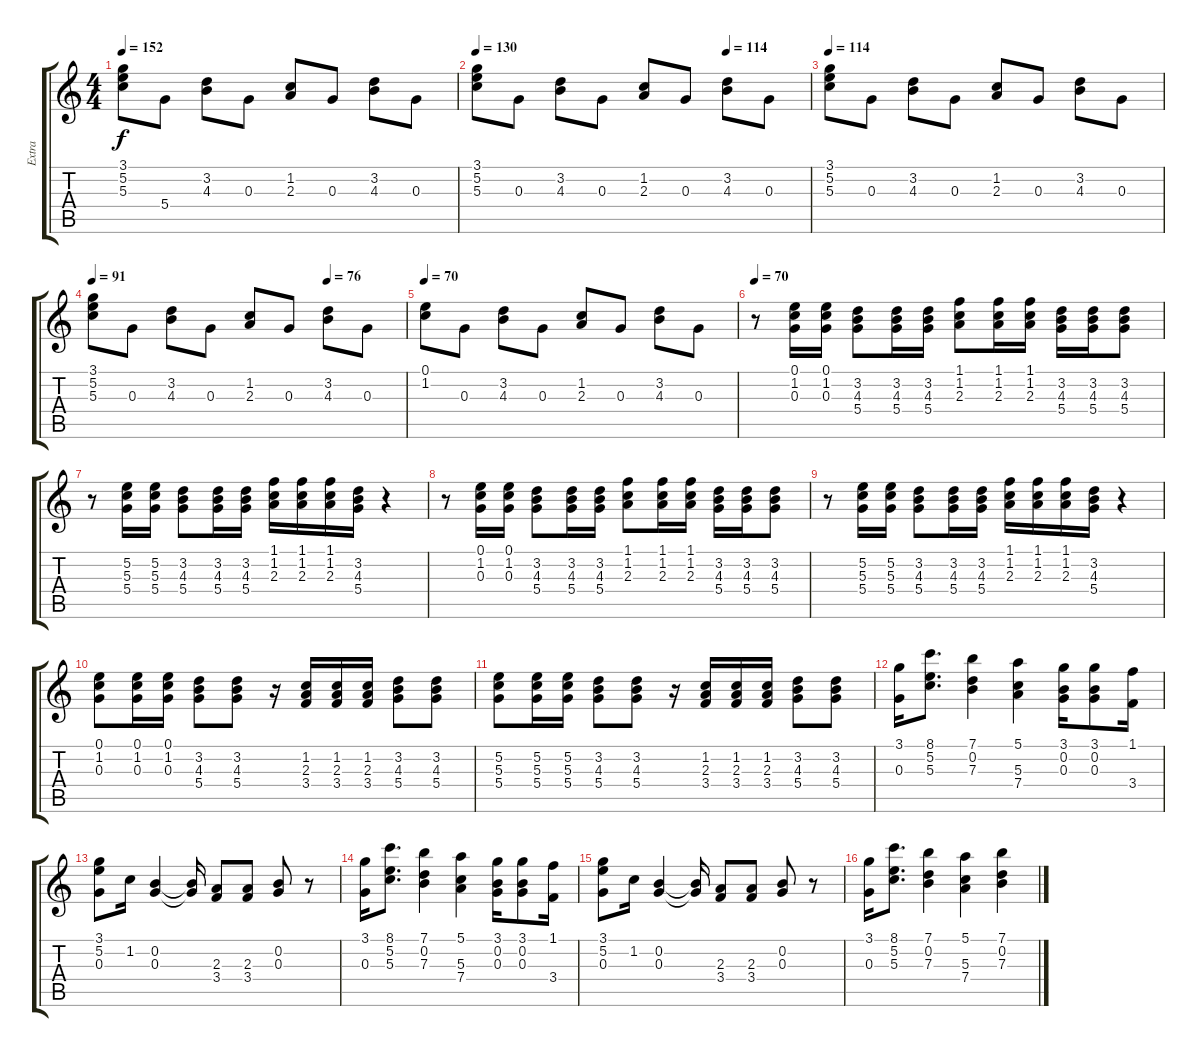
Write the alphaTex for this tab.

\track ("Extra" "Extra") {instrument acousticguitarsteel}
\staff {score tabs}
\tuning (E4 B3 G3 D3 A2 E2) {hide}
\ts (4 4)
\tempo 152
\clef g2
\ks c
(3.1 5.2 5.3).8{dy f} 5.4.8 (3.2 4.3).8 0.3.8 (1.2 2.3).8 0.3.8 (3.2 4.3).8 0.3.8 |
\tempo 130
\tempo (114 0.75)
(3.1 5.2 5.3).8 0.3.8 (3.2 4.3).8 0.3.8 (1.2 2.3).8 0.3.8 (3.2 4.3).8 0.3.8 |
\tempo 114
(3.1 5.2 5.3).8 0.3.8 (3.2 4.3).8 0.3.8 (1.2 2.3).8 0.3.8 (3.2 4.3).8 0.3.8 |
\tempo 91
\tempo (76 0.75)
(3.1 5.2 5.3).8 0.3.8 (3.2 4.3).8 0.3.8 (1.2 2.3).8 0.3.8 (3.2 4.3).8 0.3.8 |
\tempo 70
(0.1 1.2).8 0.3.8 (3.2 4.3).8 0.3.8 (1.2 2.3).8 0.3.8 (3.2 4.3).8 0.3.8 |
\tempo 70
r.8 (0.1 1.2 0.3).16 (0.1 1.2 0.3).16 (3.2 4.3 5.4).8 (3.2 4.3 5.4).16 (3.2 4.3 5.4).16 (1.1 1.2 2.3).8 (1.1 1.2 2.3).16 (1.1 1.2 2.3).16 (3.2 4.3 5.4).16 (3.2 4.3 5.4).16 (3.2 4.3 5.4).8 |
r.8 (5.2 5.3 5.4).16 (5.2 5.3 5.4).16 (3.2 4.3 5.4).8 (3.2 4.3 5.4).16 (3.2 4.3 5.4).16 (1.1 1.2 2.3).16 (1.1 1.2 2.3).16 (1.1 1.2 2.3).16 (3.2 4.3 5.4).16 r.4 |
r.8 (0.1 1.2 0.3).16 (0.1 1.2 0.3).16 (3.2 4.3 5.4).8 (3.2 4.3 5.4).16 (3.2 4.3 5.4).16 (1.1 1.2 2.3).8 (1.1 1.2 2.3).16 (1.1 1.2 2.3).16 (3.2 4.3 5.4).16 (3.2 4.3 5.4).16 (3.2 4.3 5.4).8 |
r.8 (5.2 5.3 5.4).16 (5.2 5.3 5.4).16 (3.2 4.3 5.4).8 (3.2 4.3 5.4).16 (3.2 4.3 5.4).16 (1.1 1.2 2.3).16 (1.1 1.2 2.3).16 (1.1 1.2 2.3).16 (3.2 4.3 5.4).16 r.4 |
(0.1 1.2 0.3).8 (0.1 1.2 0.3).16 (0.1 1.2 0.3).16 (3.2 4.3 5.4).8 (3.2 4.3 5.4).8 r.16 (1.2 2.3 3.4).16 (1.2 2.3 3.4).16 (1.2 2.3 3.4).16 (3.2 4.3 5.4).8 (3.2 4.3 5.4).8 |
(5.2 5.3 5.4).8 (5.2 5.3 5.4).16 (5.2 5.3 5.4).16 (3.2 4.3 5.4).8 (3.2 4.3 5.4).8 r.16 (1.2 2.3 3.4).16 (1.2 2.3 3.4).16 (1.2 2.3 3.4).16 (3.2 4.3 5.4).8 (3.2 4.3 5.4).8 |
(3.1 0.3).16 (8.1 5.2 5.3).8{d} (7.1 0.2 7.3).4 (5.1 5.3 7.4).4 (3.1 0.2 0.3).16 (3.1 0.2 0.3).8 (1.1 3.4).16 |
(3.1 5.2 0.3).8 1.2.16 (0.2 0.3).4 (0.2{t} 0.3{t}).16 (2.3 3.4).8 (2.3 3.4).8 (0.2 0.3).8 r.8 |
(3.1 0.3).16 (8.1 5.2 5.3).8{d} (7.1 0.2 7.3).4 (5.1 5.3 7.4).4 (3.1 0.2 0.3).16 (3.1 0.2 0.3).8 (1.1 3.4).16 |
(3.1 5.2 0.3).8 1.2.16 (0.2 0.3).4 (0.2{t} 0.3{t}).16 (2.3 3.4).8 (2.3 3.4).8 (0.2 0.3).8 r.8 |
(3.1 0.3).16 (8.1 5.2 5.3).8{d} (7.1 0.2 7.3).4 (5.1 5.3 7.4).4 (7.1 0.2 7.3).4
